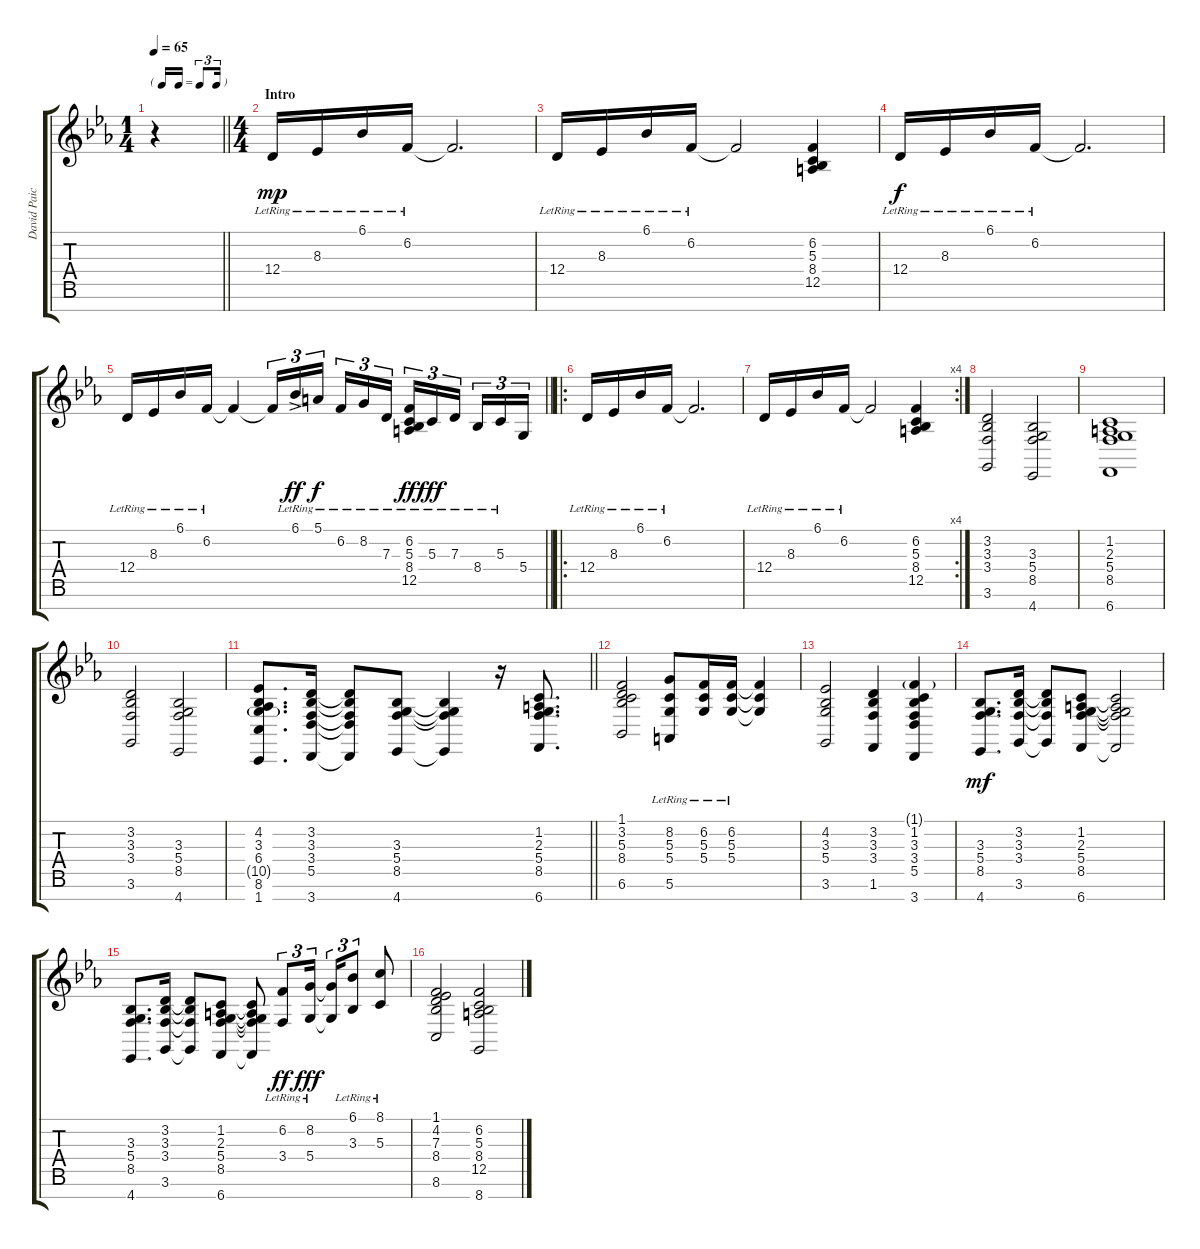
\track ("David Paich - Keyboard (Piano/El. Piano " "David Paic") {instrument brightacousticpiano}
\staff {score tabs}
\tuning (E4 B3 G3 D3 A2 E2 B1) {hide}
\ts (1 4)
\tf triplet16th
\tempo 65
\clef g2
\barLineRight lightlight
\ks eb
r.4{dy mp instrument brightacousticpiano} |
\ts (4 4)
\section ("" "Intro")
12.4{lr}.16 8.3{lr}.16 6.1{lr}.16 6.2{lr}.16 6.2{t}.2{d} |
12.4{lr}.16 8.3{lr}.16 6.1{lr}.16 6.2{lr}.16 6.2{t}.2 (6.2 5.3 8.4 12.5).4 |
12.4{lr}.16{dy f} 8.3{lr}.16 6.1{lr}.16 6.2{lr}.16 6.2{t}.2{d} |
\barLineRight lightlight
12.4{lr}.16 8.3{lr}.16 6.1{lr}.16 6.2{lr}.16 6.2{t}.4 6.2{t}.16{tu (3 2)} 6.1{ac lr}.16{tu (3 2) dy ff} 5.1{lr}.16{tu (3 2) dy f beam splitsecondary} 6.2{lr}.16{tu (3 2)} 8.2{lr}.16{tu (3 2)} 7.3{lr}.16{tu (3 2)} (6.2{lr} 5.3{lr} 8.4{lr} 12.5{lr}).16{tu (3 2) dy ff} 5.3{lr}.16{tu (3 2) dy fff} 7.3{lr}.16{tu (3 2) beam splitsecondary} 8.4{lr}.16{tu (3 2)} 5.3{lr}.16{tu (3 2)} 5.4.16{tu (3 2)} |
\ro
12.4{lr}.16 8.3{lr}.16 6.1{lr}.16 6.2{lr}.16 6.2{t}.2{d} |
\rc 4
12.4{lr}.16 8.3{lr}.16 6.1{lr}.16 6.2{lr}.16 6.2{t}.2 (6.2 5.3 8.4 12.5).4 |
(3.2 3.3 3.4 3.6).2 (3.3 5.4 8.5 4.7).2 |
(1.2 2.3 5.4 8.5 6.7).1 |
(3.2 3.3 3.4 3.6).2 (3.3 5.4 8.5 4.7).2 |
\barLineRight lightlight
(4.2 3.3 6.4 10.5{g} 8.6 1.7).8{d} (3.2 3.3 3.4 5.5 3.7).16 (3.2{t} 3.3{t} 3.4{t} 5.5{t} 3.7{t}).8 (3.3 5.4 8.5 4.7).8 (3.3{t} 5.4{t} 8.5{t} 4.7{t}).4 r.16 (1.2 2.3 5.4 8.5 6.7).8{d} |
(1.1 3.2 5.3 8.4 6.6).2 (8.2{lr} 5.3{lr} 5.4{lr} 5.6{lr}).8 (6.2{lr} 5.3{lr} 5.4{lr}).16 (6.2{lr} 5.3{lr} 5.4{lr}).16 (6.2{t} 5.3{t} 5.4{t}).4 |
(4.2 3.3 5.4 3.6).2 (3.2 3.3 3.4 1.6).4 (1.1{g} 1.2 3.3 3.4 5.5 3.7).4 |
(3.3 5.4 8.5 4.7).8{d dy mf} (3.2 3.3 3.4 3.6).16 (3.2{t} 3.3{t} 3.4{t} 3.6{t}).8 (1.2 2.3 5.4 8.5 6.7).8 (1.2{t} 2.3{t} 5.4{t} 8.5{t} 6.7{t}).2 |
(3.3 5.4 8.5 4.7).8{d} (3.2 3.3 3.4 3.6).16 (3.2{t} 3.3{t} 3.4{t} 3.6{t}).8 (1.2 2.3 5.4 8.5 6.7).8 (1.2{t} 2.3{t} 5.4{t} 8.5{t} 6.7{t}).8 (6.2{lr} 3.4{lr}).8{tu (3 2) dy ff} (8.2{lr} 5.4{lr}).16{tu (3 2) dy fff} (8.2{t} 5.4{t}).16{tu (3 2)} (6.1{lr} 3.3{lr}).8{tu (3 2)} (8.1{lr} 5.3{lr}).8 |
(1.1 4.2 7.3 8.4 8.6).2 (6.2 5.3 8.4 12.5 8.7).2
